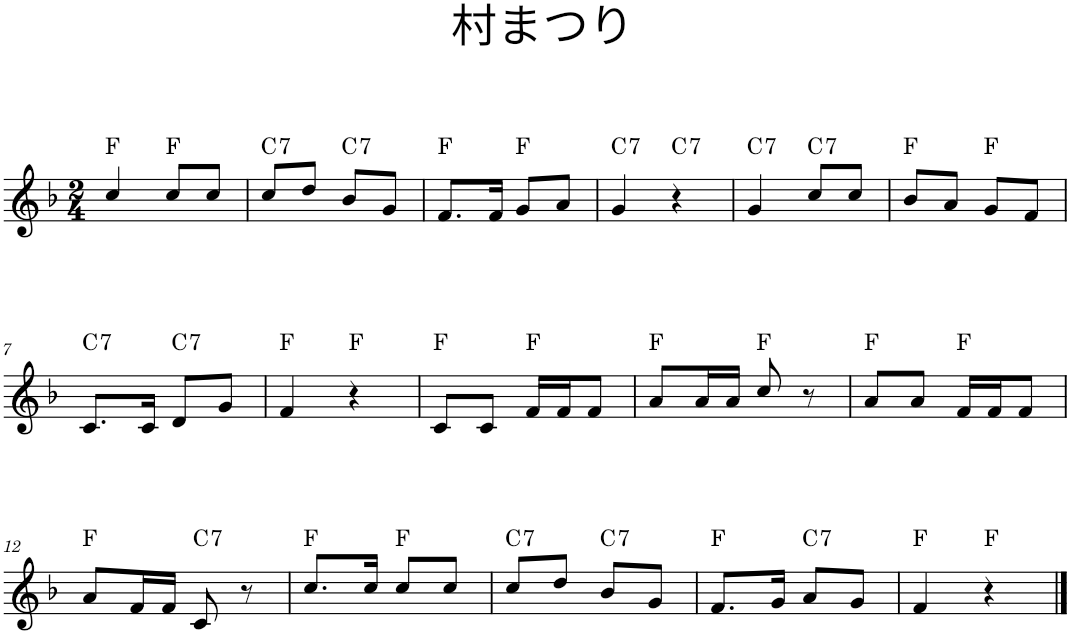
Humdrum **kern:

**kern	**harte
*part1	*part1
*staff1	*
*I"Piano	*
*I'Pno.	*
*clefG2	*
*k[b-]	*
*M2/4	*
=1	=1
4cc/	F:maj
8cc/L	F:maj
8cc/J	.
=2	=2
!	!LO:H:kt=7
8cc/L	C:7
8dd/J	.
!	!LO:H:kt=7
8b-/L	C:7
8g/J	.
=3	=3
8.f/L	F:maj
16f/Jk	.
8g/L	F:maj
8a/J	.
=4	=4
!	!LO:H:kt=7
4g/	C:7
!	!LO:H:kt=7
4r	C:7
=5	=5
!	!LO:H:kt=7
4g/	C:7
!	!LO:H:kt=7
8cc/L	C:7
8cc/J	.
=6	=6
8b-/L	F:maj
8a/J	.
8g/L	F:maj
8f/J	.
!!LO:LB:g=z
=7	=7
!	!LO:H:kt=7
8.c/L	C:7
16c/Jk	.
!	!LO:H:kt=7
8d/L	C:7
8g/J	.
=8	=8
4f/	F:maj
4r	F:maj
=9	=9
8c/L	F:maj
8c/J	.
16f/LL	F:maj
16f/J	.
8f/J	.
=10	=10
8a/L	F:maj
16a/L	.
16a/JJ	.
8cc/	F:maj
8r	.
=11	=11
8a/L	F:maj
8a/J	.
16f/LL	F:maj
16f/J	.
8f/J	.
!!LO:LB:g=z
=12	=12
8a/L	F:maj
16f/L	.
16f/JJ	.
!	!LO:H:kt=7
8c/	C:7
8r	.
=13	=13
8.cc/L	F:maj
16cc/Jk	.
8cc/L	F:maj
8cc/J	.
=14	=14
!	!LO:H:kt=7
8cc/L	C:7
8dd/J	.
!	!LO:H:kt=7
8b-/L	C:7
8g/J	.
=15	=15
8.f/L	F:maj
16g/Jk	.
!	!LO:H:kt=7
8a/L	C:7
8g/J	.
=16	=16
4f/	F:maj
4r	F:maj
==	==
*-	*-
